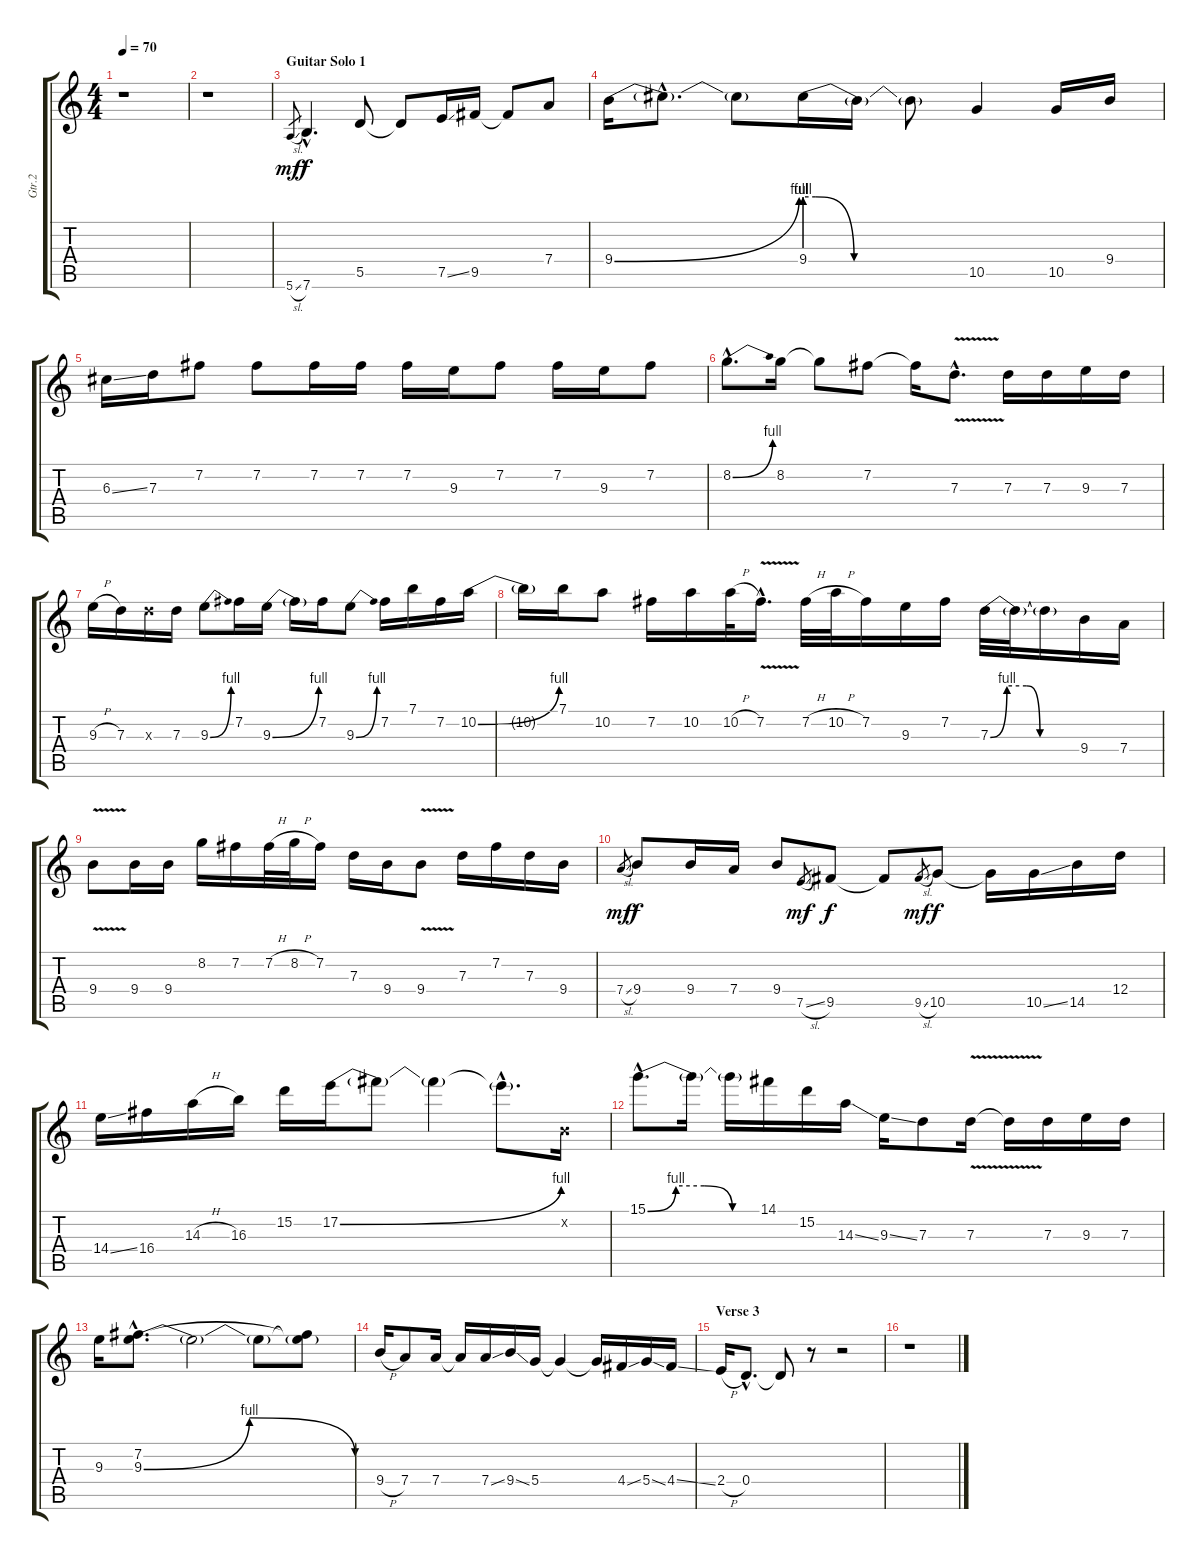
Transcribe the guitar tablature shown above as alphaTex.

\track ("Gtr.2" "Gtr.2") {instrument distortionguitar}
\staff {score tabs}
\tuning (E4 B3 G3 D3 A2 E2) {hide}
\ts (4 4)
\tempo 70
\clef g2
\ks c
r.1{dy f} |
r.1 |
\section ("" "Guitar Solo 1")
5.6{sl}.8{gr dy mf} 7.6{hac}.4{d dy f instrument distortionguitar} 5.5.8 5.5{t}.8 7.5{ss}.16 9.5.16 9.5{t}.8 7.4.8 |
9.4{be (bend 0 0 60 4)}.16 9.4{hac t}.8{d} 9.4{t}.8 9.4{be (custom 0 4 4 4 18 0 60 0)}.16 9.4{t}.16 9.4{t}.8 10.5.4 10.5.16 9.4.16 |
6.3{ss}.16 7.3.16 7.2.8 7.2.8 7.2.16 7.2.16 7.2.16 9.3.16 7.2.8 7.2.16 9.3.16 7.2.8 |
8.2{be (bend 0 0 60 4) hac}.8{d} 8.2.16 8.2{t}.8 7.2.8 7.2{t}.16 7.3{v hac}.8{d} 7.3.16 7.3.16 9.3.16 7.3.16 |
9.3{h}.16 7.3.16 7.3{x}.16 7.3.16 9.3{be (bend 0 0 60 4)}.8 7.2.16 9.3{be (bend 0 0 60 4)}.16 9.3{t}.16 7.2.16 9.3{be (bend 0 0 60 4)}.8 7.2.16 7.1.16 7.2.16 10.2{be (bend 0 0 60 4)}.16 |
10.2{t}.16 7.1.16 10.2.8 7.2.16 10.2.16 10.2{h}.32 7.2{v hac}.16{d} 7.2{h}.32 10.2{h}.32 7.2.16 9.3.16 7.2.16 7.3{be (custom 0 0 11 4 24 4 33 0 60 0)}.32 7.3{t}.32 7.3{t}.16 9.4.16 7.4.16 |
9.4{v}.8 9.4.16 9.4.16 8.2.16 7.2.16 7.2{h}.32 8.2{h}.32 7.2.16 7.3.16 9.4.16 9.4{v}.8 7.3.16 7.2.16 7.3.16 9.4.16 |
7.4{sl}.8{gr dy mf} 9.4.8{dy f} 9.4.16 7.4.16 9.4.8 7.5{sl}.8{gr dy mf} 9.5.8{dy f} 9.5{t}.8 9.5{sl}.8{gr dy mf} 10.5.8{dy f} 10.5{t}.16 10.5{ss}.16 14.5.16 12.4.16 |
14.4{ss}.16 16.4.16 14.3{h}.16 16.3.16 15.2.16 17.2{be (bend 0 0 60 4)}.16 17.2{t}.8 17.2{t}.4 17.2{hac t}.8{d} 0.2{x}.16 |
15.1{be (custom 0 0 15 4 30 4 45 0 60 0) hac}.8{d} 15.1{t}.16 15.1{t}.16 14.1.16 15.2.16 14.3{ss}.16 9.3{ss}.16 7.3.8 7.3{v}.16 7.3{t}.16 7.3.16 9.3.16 7.3.16 |
9.3.16 (7.2{hac} 9.3{be (bendrelease 0 0 15 4 45 4 60 0) hac}).8{d} 9.3{t}.2 9.3{t}.8 (7.2{t} 9.3{t}).8 |
9.4{h}.16 7.4.8 7.4.16 7.4{t}.16 7.4{ss}.16 9.4{ss}.16 5.4.16 5.4{t}.4 5.4{t}.16 4.4{ss}.16 5.4{ss}.16 4.4{ss}.16 |
\section ("" "Verse 3")
2.4{h}.16 0.4{hac}.8{d} 0.4{t}.8 r.8 r.2 |
r.1
